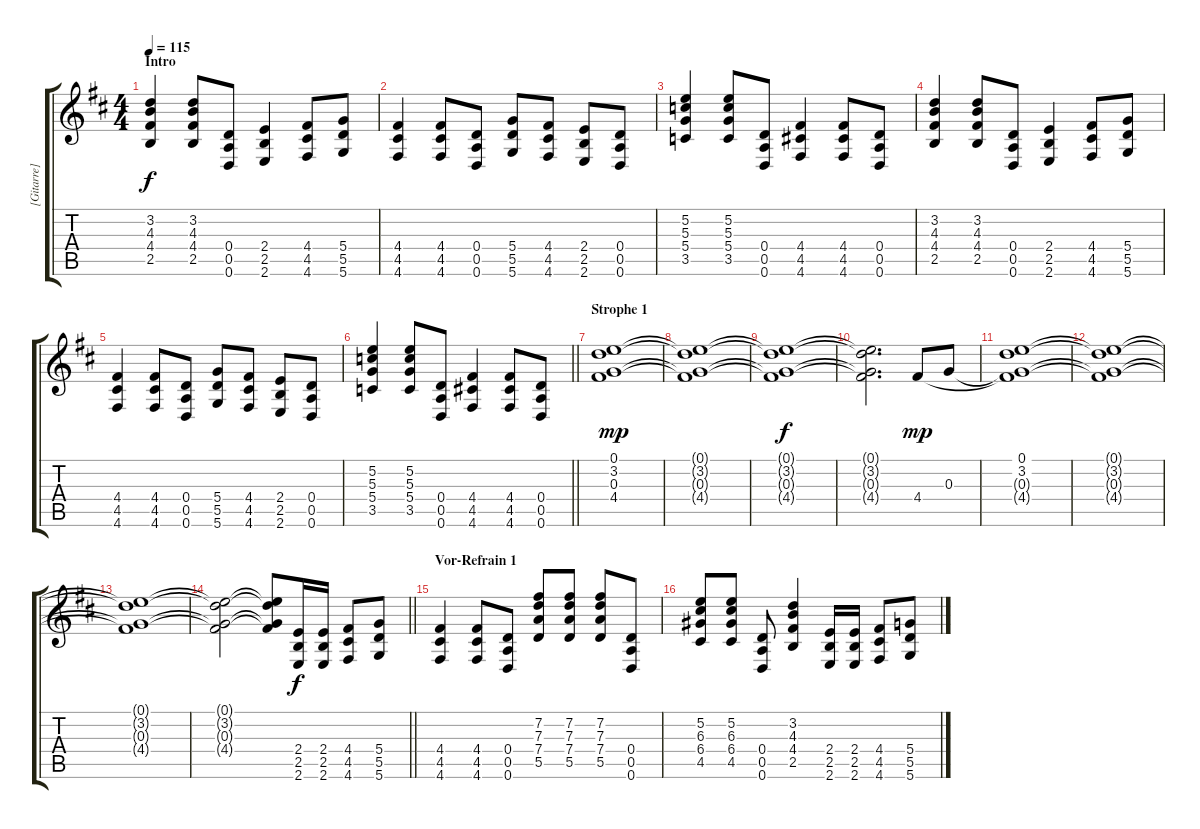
\track ("[Gitarre]" "[Gitarre]") {instrument overdrivenguitar}
\staff {score tabs}
\tuning (E4 B3 G3 D3 A2 D2) {hide}
\ts (4 4)
\section ("" "Intro")
\tempo 115
\clef g2
\ks bminor
(3.2 4.3 4.4 2.5).4{dy f balance 2 instrument overdrivenguitar} (3.2 4.3 4.4 2.5).8 (0.4 0.5 0.6).8 (2.4 2.5 2.6).4 (4.4 4.5 4.6).8 (5.4 5.5 5.6).8 |
(4.4 4.5 4.6).4 (4.4 4.5 4.6).8 (0.4 0.5 0.6).8 (5.4 5.5 5.6).8 (4.4 4.5 4.6).8 (2.4 2.5 2.6).8 (0.4 0.5 0.6).8 |
(5.2 5.3 5.4 3.5).4 (5.2 5.3 5.4 3.5).8 (0.4 0.5 0.6).8 (4.4 4.5 4.6).4 (4.4 4.5 4.6).8 (0.4 0.5 0.6).8 |
(3.2 4.3 4.4 2.5).4 (3.2 4.3 4.4 2.5).8 (0.4 0.5 0.6).8 (2.4 2.5 2.6).4 (4.4 4.5 4.6).8 (5.4 5.5 5.6).8 |
(4.4 4.5 4.6).4 (4.4 4.5 4.6).8 (0.4 0.5 0.6).8 (5.4 5.5 5.6).8 (4.4 4.5 4.6).8 (2.4 2.5 2.6).8 (0.4 0.5 0.6).8 |
\barLineRight lightlight
(5.2 5.3 5.4 3.5).4 (5.2 5.3 5.4 3.5).8 (0.4 0.5 0.6).8 (4.4 4.5 4.6).4 (4.4 4.5 4.6).8 (0.4 0.5 0.6).8 |
\section ("" "Strophe 1")
(0.1 3.2 0.3 4.4).1{dy mp volume 16 balance 8} |
(0.1{t} 3.2{t} 0.3{t} 4.4{t}).1 |
(0.1{t} 3.2{t} 0.3{t} 4.4{t}).1{dy f} |
(0.1{t} 3.2{t} 0.3{t} 4.4{t}).2{d} 4.4.8{dy mp} 0.3.8 |
(0.1 3.2 0.3{t} 4.4{t}).1 |
(0.1{t} 3.2{t} 0.3{t} 4.4{t}).1 |
(0.1{t} 3.2{t} 0.3{t} 4.4{t}).1 |
\barLineRight lightlight
(0.1{t} 3.2{t} 0.3{t} 4.4{t}).2 (0.1{t} 3.2{t} 0.3{t} 4.4{t}).8 (2.4 2.5 2.6).16{dy f volume 12 balance 2} (2.4 2.5 2.6).16 (4.4 4.5 4.6).8 (5.4 5.5 5.6).8 |
\section ("" "Vor-Refrain 1")
(4.4 4.5 4.6).4 (4.4 4.5 4.6).8 (0.4 0.5 0.6).8 (7.2 7.3 7.4 5.5).8 (7.2 7.3 7.4 5.5).8 (7.2 7.3 7.4 5.5).8 (0.4 0.5 0.6).8 |
(5.2 6.3 6.4 4.5).8 (5.2 6.3 6.4 4.5).8 (0.4 0.5 0.6).8 (3.2 4.3 4.4 2.5).4 (2.4 2.5 2.6).16 (2.4 2.5 2.6).16 (4.4 4.5 4.6).8 (5.4 5.5 5.6).8
